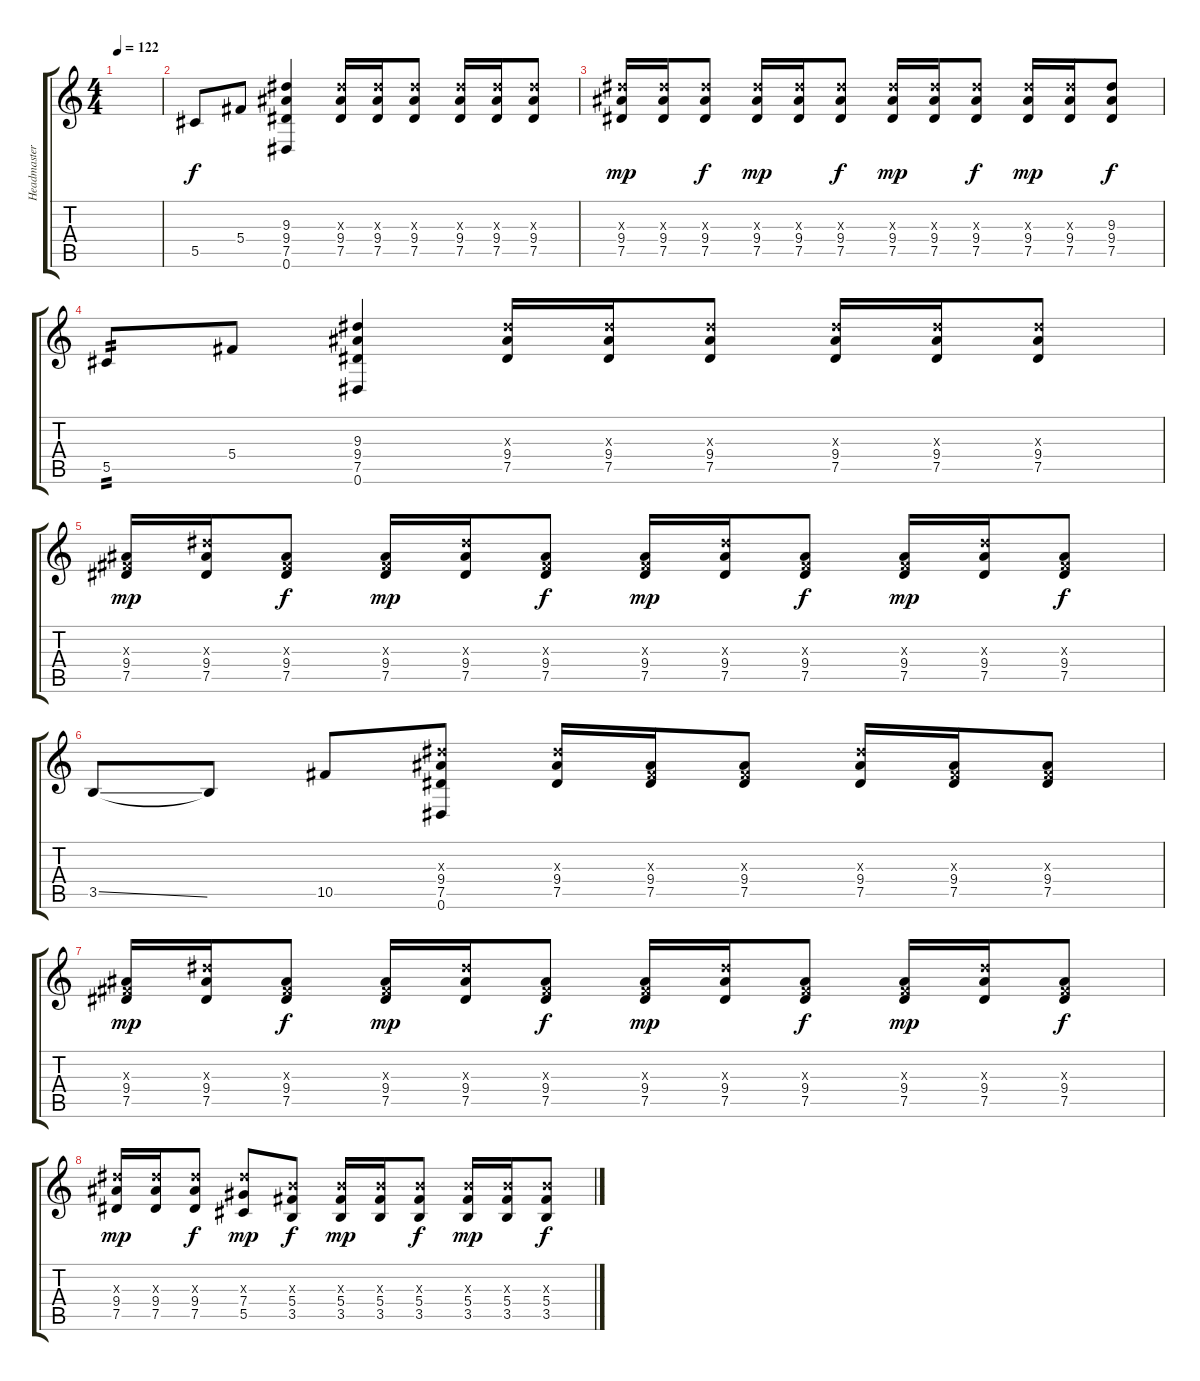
\track ("Headmaster" "Headmaster") {instrument distortionguitar}
\staff {score tabs}
\tuning (Eb4 Bb3 Gb3 Db3 Ab2 Eb2) {hide}
\ts (4 4)
\tempo 122
\clef g2
\ks c
|
5.5.8 5.4.8 (9.3 9.4 7.5 0.6).4 (9.3{x} 9.4 7.5).16 (9.3{x} 9.4 7.5).16 (9.3{x} 9.4 7.5).8 (9.3{x} 9.4 7.5).16 (9.3{x} 9.4 7.5).16 (9.3{x} 9.4 7.5).8 |
(9.3{x} 9.4 7.5).16{dy mp} (9.3{x} 9.4 7.5).16 (9.3{x} 9.4 7.5).8{dy f} (9.3{x} 9.4 7.5).16{dy mp} (9.3{x} 9.4 7.5).16 (9.3{x} 9.4 7.5).8{dy f} (9.3{x} 9.4 7.5).16{dy mp} (9.3{x} 9.4 7.5).16 (9.3{x} 9.4 7.5).8{dy f} (9.3{x} 9.4 7.5).16{dy mp} (9.3{x} 9.4 7.5).16 (9.3 9.4 7.5).8{dy f} |
5.5.8{tp 2} 5.4.8 (9.3 9.4 7.5 0.6).4 (9.3{x} 9.4 7.5).16 (9.3{x} 9.4 7.5).16 (9.3{x} 9.4 7.5).8 (9.3{x} 9.4 7.5).16 (9.3{x} 9.4 7.5).16 (9.3{x} 9.4 7.5).8 |
(0.3{x} 9.4 7.5).16{dy mp} (9.3{x} 9.4 7.5).16 (0.3{x} 9.4 7.5).8{dy f} (0.3{x} 9.4 7.5).16{dy mp} (9.3{x} 9.4 7.5).16 (0.3{x} 9.4 7.5).8{dy f} (0.3{x} 9.4 7.5).16{dy mp} (9.3{x} 9.4 7.5).16 (0.3{x} 9.4 7.5).8{dy f} (0.3{x} 9.4 7.5).16{dy mp} (9.3{x} 9.4 7.5).16 (0.3{x} 9.4 7.5).8{dy f} |
3.5{ss}.8 3.5{t}.8 10.5.8 (9.3{x} 9.4 7.5 0.6).8 (9.3{x} 9.4 7.5).16 (0.3{x} 9.4 7.5).16 (0.3{x} 9.4 7.5).8 (9.3{x} 9.4 7.5).16 (0.3{x} 9.4 7.5).16 (0.3{x} 9.4 7.5).8 |
(0.3{x} 9.4 7.5).16{dy mp} (9.3{x} 9.4 7.5).16 (0.3{x} 9.4 7.5).8{dy f} (0.3{x} 9.4 7.5).16{dy mp} (9.3{x} 9.4 7.5).16 (0.3{x} 9.4 7.5).8{dy f} (0.3{x} 9.4 7.5).16{dy mp} (9.3{x} 9.4 7.5).16 (0.3{x} 9.4 7.5).8{dy f} (0.3{x} 9.4 7.5).16{dy mp} (9.3{x} 9.4 7.5).16 (0.3{x} 9.4 7.5).8{dy f} |
(9.3{x} 9.4 7.5).16{dy mp} (9.3{x} 9.4 7.5).16 (9.3{x} 9.4 7.5).8{dy f} (9.3{x} 7.4 5.5).8{dy mp} (5.3{x} 5.4 3.5).8{dy f} (5.3{x} 5.4 3.5).16{dy mp} (5.3{x} 5.4 3.5).16 (5.3{x} 5.4 3.5).8{dy f} (5.3{x} 5.4 3.5).16{dy mp} (5.3{x} 5.4 3.5).16 (5.3{x} 5.4 3.5).8{dy f}
